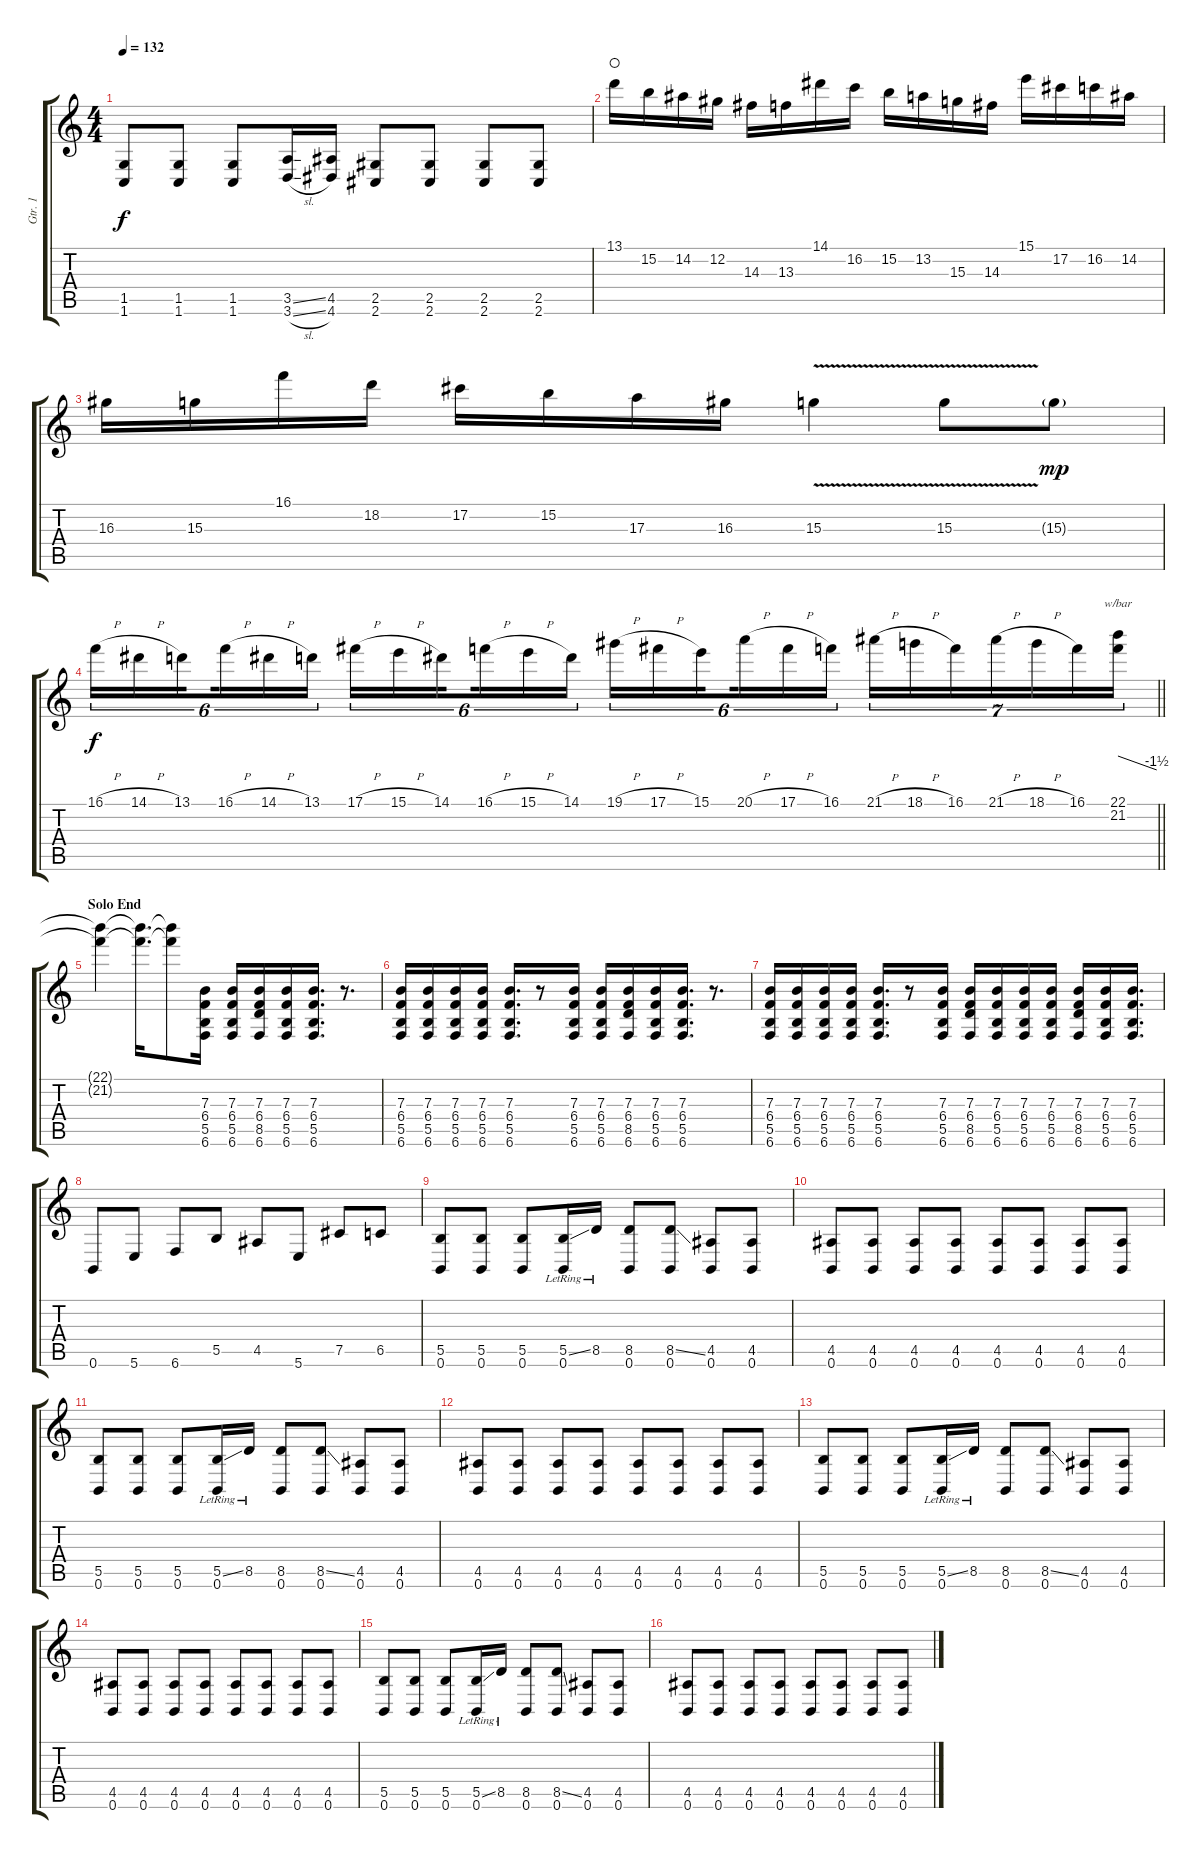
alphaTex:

\track ("Gtr. 1" "Gtr. 1") {instrument overdrivenguitar}
\staff {score tabs}
\tuning (Db4 Ab3 E3 B2 Gb2 B1) {hide}
\ts (4 4)
\tempo 132
\clef g2
\ks c
(1.5 1.6).8{dy f} (1.5 1.6).8 (1.5 1.6).8 (3.5{ss} 3.6{sl}).16 (4.5 4.6).16 (2.5 2.6).8 (2.5 2.6).8 (2.5 2.6).8 (2.5 2.6).8 |
13.1.16{balance 16 waho} 15.2.16 14.2.16 12.2.16 14.3.16 13.3.16 14.1.16 16.2.16 15.2.16 13.2.16 15.3.16 14.3.16 15.1.16 17.2.16 16.2.16 14.2.16 |
16.3.16 15.3.16 16.1.16 18.2.16 17.2.16 15.2.16 17.3.16 16.3.16 15.3{v}.4 15.3{v}.8 15.3{g}.8{dy mp} |
\barLineRight lightlight
16.1{h}.16{tu (6 4) dy f} 14.1{h}.16{tu (6 4)} 13.1.16{tu (6 4) beam splitsecondary} 16.1{h}.16{tu (6 4)} 14.1{h}.16{tu (6 4)} 13.1.16{tu (6 4)} 17.1{h}.16{tu (6 4)} 15.1{h}.16{tu (6 4)} 14.1.16{tu (6 4) beam splitsecondary} 16.1{h}.16{tu (6 4)} 15.1{h}.16{tu (6 4)} 14.1.16{tu (6 4)} 19.1{h}.16{tu (6 4)} 17.1{h}.16{tu (6 4)} 15.1.16{tu (6 4) beam splitsecondary} 20.1{h}.16{tu (6 4)} 17.1{h}.16{tu (6 4)} 16.1.16{tu (6 4)} 21.1{h}.16{tu (7 4)} 18.1{h}.16{tu (7 4)} 16.1.16{tu (7 4)} 21.1{h}.16{tu (7 4)} 18.1{h}.16{tu (7 4)} 16.1.16{tu (7 4)} (22.1 21.2).16{tu (7 4) tbe (dive default 0 0 60 -6)} |
\section ("" "Solo End")
(22.1{t} 21.2{t}).4 (22.1{t} 21.2{t}).16{d} (22.1{t} 21.2{t}).8 (7.3 6.4 5.5 6.6).16{balance 16} (7.3 6.4 5.5 6.6).16 (7.3 6.4 8.5 6.6).16 (7.3 6.4 5.5 6.6).16 (7.3 6.4 5.5 6.6).16{d} r.8{d} |
(7.3 6.4 5.5 6.6).16 (7.3 6.4 5.5 6.6).16 (7.3 6.4 5.5 6.6).16 (7.3 6.4 5.5 6.6).16 (7.3 6.4 5.5 6.6).16{d} r.8 (7.3 6.4 5.5 6.6).16 (7.3 6.4 5.5 6.6).16 (7.3 6.4 8.5 6.6).16 (7.3 6.4 5.5 6.6).16 (7.3 6.4 5.5 6.6).16{d} r.8{d} |
(7.3 6.4 5.5 6.6).16 (7.3 6.4 5.5 6.6).16 (7.3 6.4 5.5 6.6).16 (7.3 6.4 5.5 6.6).16 (7.3 6.4 5.5 6.6).16{d} r.8 (7.3 6.4 5.5 6.6).16 (7.3 6.4 8.5 6.6).16 (7.3 6.4 5.5 6.6).16 (7.3 6.4 5.5 6.6).16 (7.3 6.4 5.5 6.6).16 (7.3 6.4 8.5 6.6).16 (7.3 6.4 5.5 6.6).16 (7.3 6.4 5.5 6.6).16{d} |
0.6.8 5.6.8 6.6.8 5.5.8 4.5.8 5.6.8 7.5.8 6.5.8 |
(5.5 0.6).8 (5.5 0.6).8 (5.5 0.6).8 (5.5{ss lr} 0.6).16 8.5{lr}.16 (8.5 0.6).8 (8.5{ss} 0.6).8 (4.5 0.6).8 (4.5 0.6).8 |
(4.5 0.6).8 (4.5 0.6).8 (4.5 0.6).8 (4.5 0.6).8 (4.5 0.6).8 (4.5 0.6).8 (4.5 0.6).8 (4.5 0.6).8 |
(5.5 0.6).8 (5.5 0.6).8 (5.5 0.6).8 (5.5{ss lr} 0.6).16 8.5{lr}.16 (8.5 0.6).8 (8.5{ss} 0.6).8 (4.5 0.6).8 (4.5 0.6).8 |
(4.5 0.6).8 (4.5 0.6).8 (4.5 0.6).8 (4.5 0.6).8 (4.5 0.6).8 (4.5 0.6).8 (4.5 0.6).8 (4.5 0.6).8 |
(5.5 0.6).8 (5.5 0.6).8 (5.5 0.6).8 (5.5{ss lr} 0.6).16 8.5{lr}.16 (8.5 0.6).8 (8.5{ss} 0.6).8 (4.5 0.6).8 (4.5 0.6).8 |
(4.5 0.6).8 (4.5 0.6).8 (4.5 0.6).8 (4.5 0.6).8 (4.5 0.6).8 (4.5 0.6).8 (4.5 0.6).8 (4.5 0.6).8 |
(5.5 0.6).8 (5.5 0.6).8 (5.5 0.6).8 (5.5{ss lr} 0.6).16 8.5{lr}.16 (8.5 0.6).8 (8.5{ss} 0.6).8 (4.5 0.6).8 (4.5 0.6).8 |
(4.5 0.6).8 (4.5 0.6).8 (4.5 0.6).8 (4.5 0.6).8 (4.5 0.6).8 (4.5 0.6).8 (4.5 0.6).8 (4.5 0.6).8
